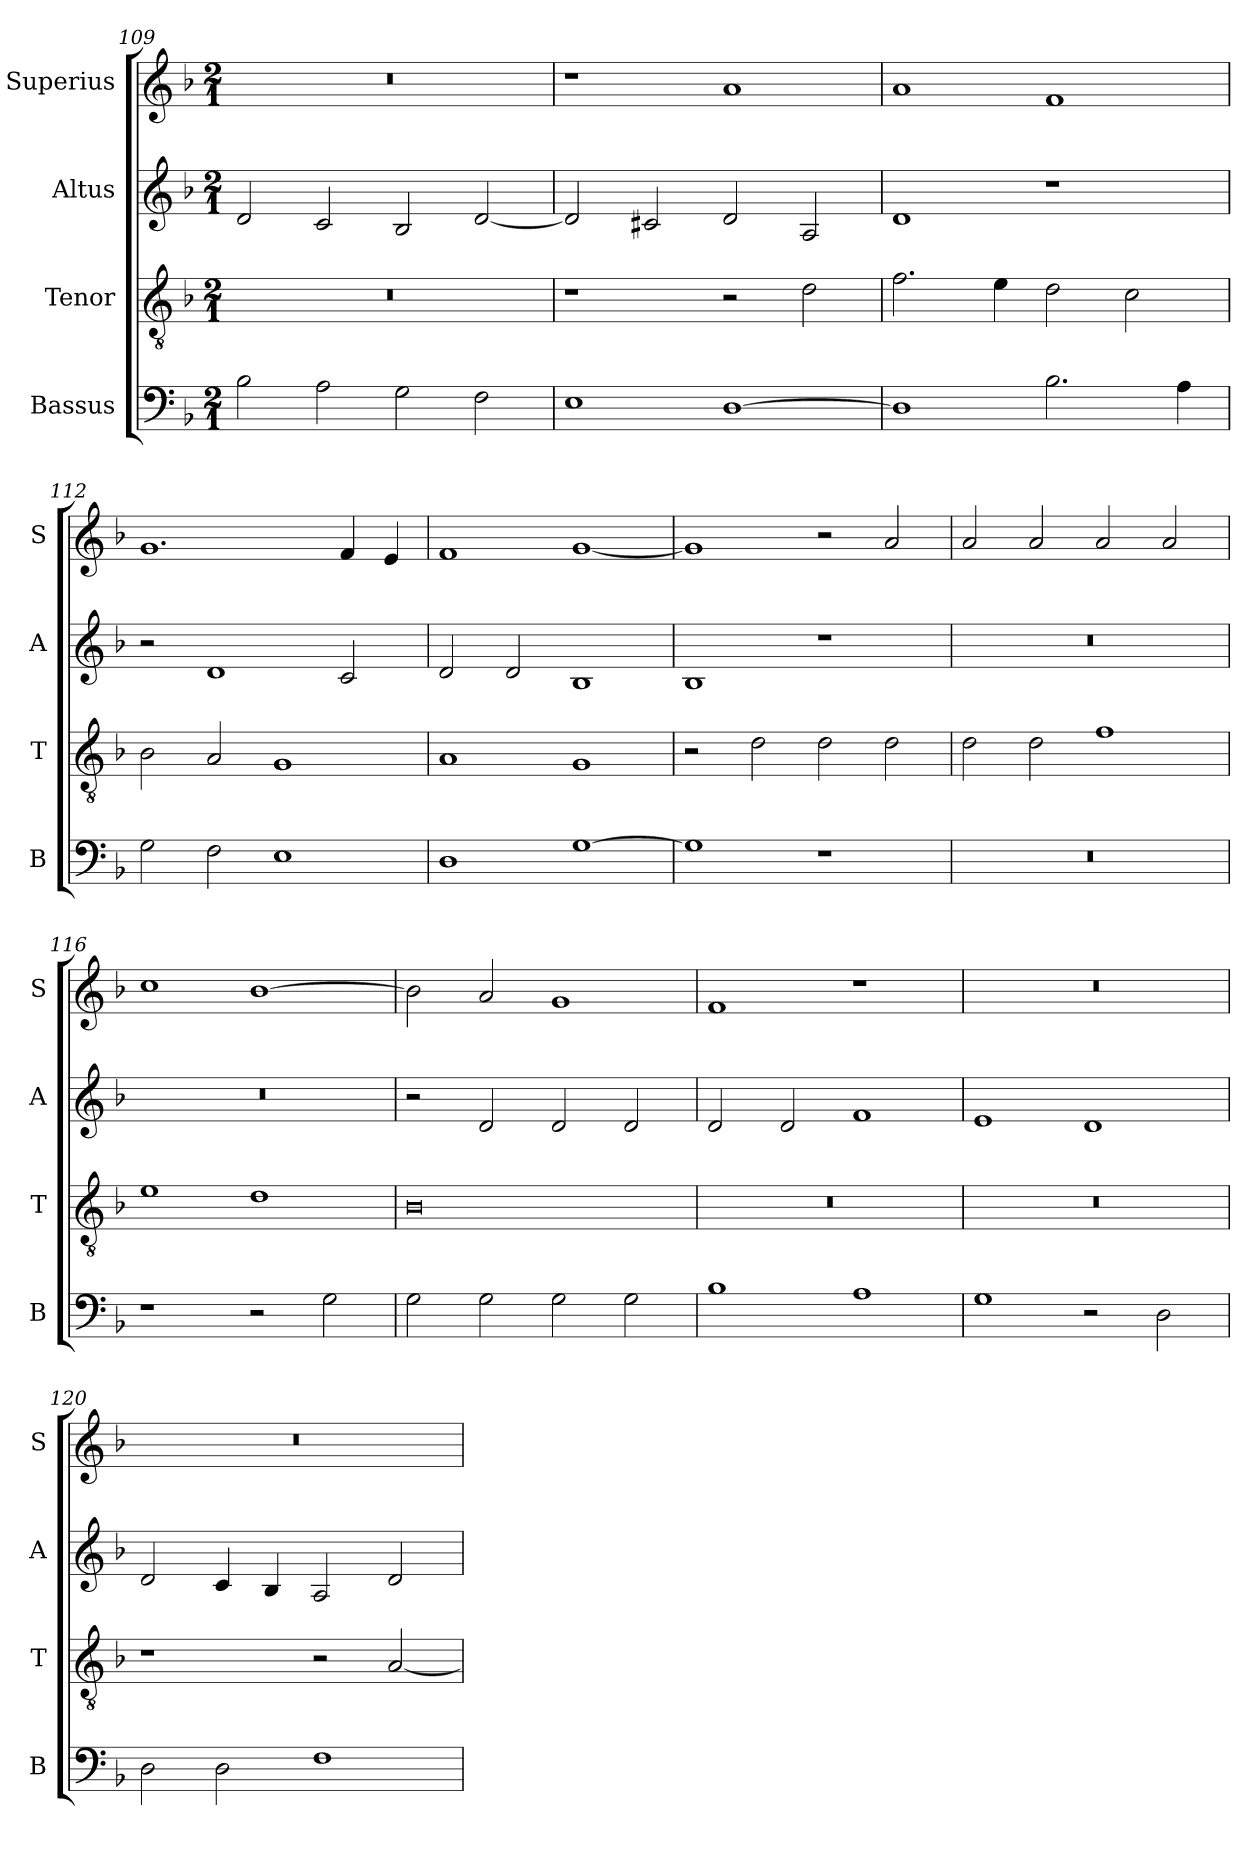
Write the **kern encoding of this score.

**kern	**kern	**kern	**kern
*part4	*part3	*part2	*part1
*staff4	*staff3	*staff2	*staff1
*I"Bassus	*I"Tenor	*I"Altus	*I"Superius
*I'B	*I'T	*I'A	*I'S
*clefF4	*clefGv2	*clefG2	*clefG2
*k[b-]	*k[b-]	*k[b-]	*k[b-]
*F:	*F:	*F:	*F:
*M2/1	*M2/1	*M2/1	*M2/1
=109	=109	=109	=109
2B-	0r	2d	0r
2A	.	2c	.
2G	.	2B-	.
2F	.	[2d	.
=110	=110	=110	=110
1E	1r	2d]	1r
.	.	2c#X	.
[1D	2r	2d	1a
.	2d	2A	.
=111	=111	=111	=111
1D]	2.f	1d	1a
.	4e	.	.
2.B-	2d	1r	1f
.	2c	.	.
4A	.	.	.
=112	=112	=112	=112
2G	2B-	2r	1.g
2F	2A	1d	.
1E	1G	.	.
.	.	2c	4f
.	.	.	4e
=113	=113	=113	=113
1D	1A	2d	1f
.	.	2d	.
[1G	1G	1B-	[1g
=114	=114	=114	=114
1G]	2r	1B-	1g]
.	2d	.	.
1r	2d	1r	2r
.	2d	.	2a
=115	=115	=115	=115
0r	2d	0r	2a
.	2d	.	2a
.	1f	.	2a
.	.	.	2a
=116	=116	=116	=116
1r	1e	0r	1cc
2r	1d	.	[1b-
2G	.	.	.
=117	=117	=117	=117
2G	0B-	2r	2b-]
2G	.	2d	2a
2G	.	2d	1g
2G	.	2d	.
=118	=118	=118	=118
1B-	0r	2d	1f
.	.	2d	.
1A	.	1f	1r
=119	=119	=119	=119
1G	0r	1e	0r
2r	.	1d	.
2D	.	.	.
=120	=120	=120	=120
2D	1r	2d	0r
2D	.	4c	.
.	.	4B-	.
1F	2r	2A	.
.	[2A	2d	.
=	=	=	=
*-	*-	*-	*-
